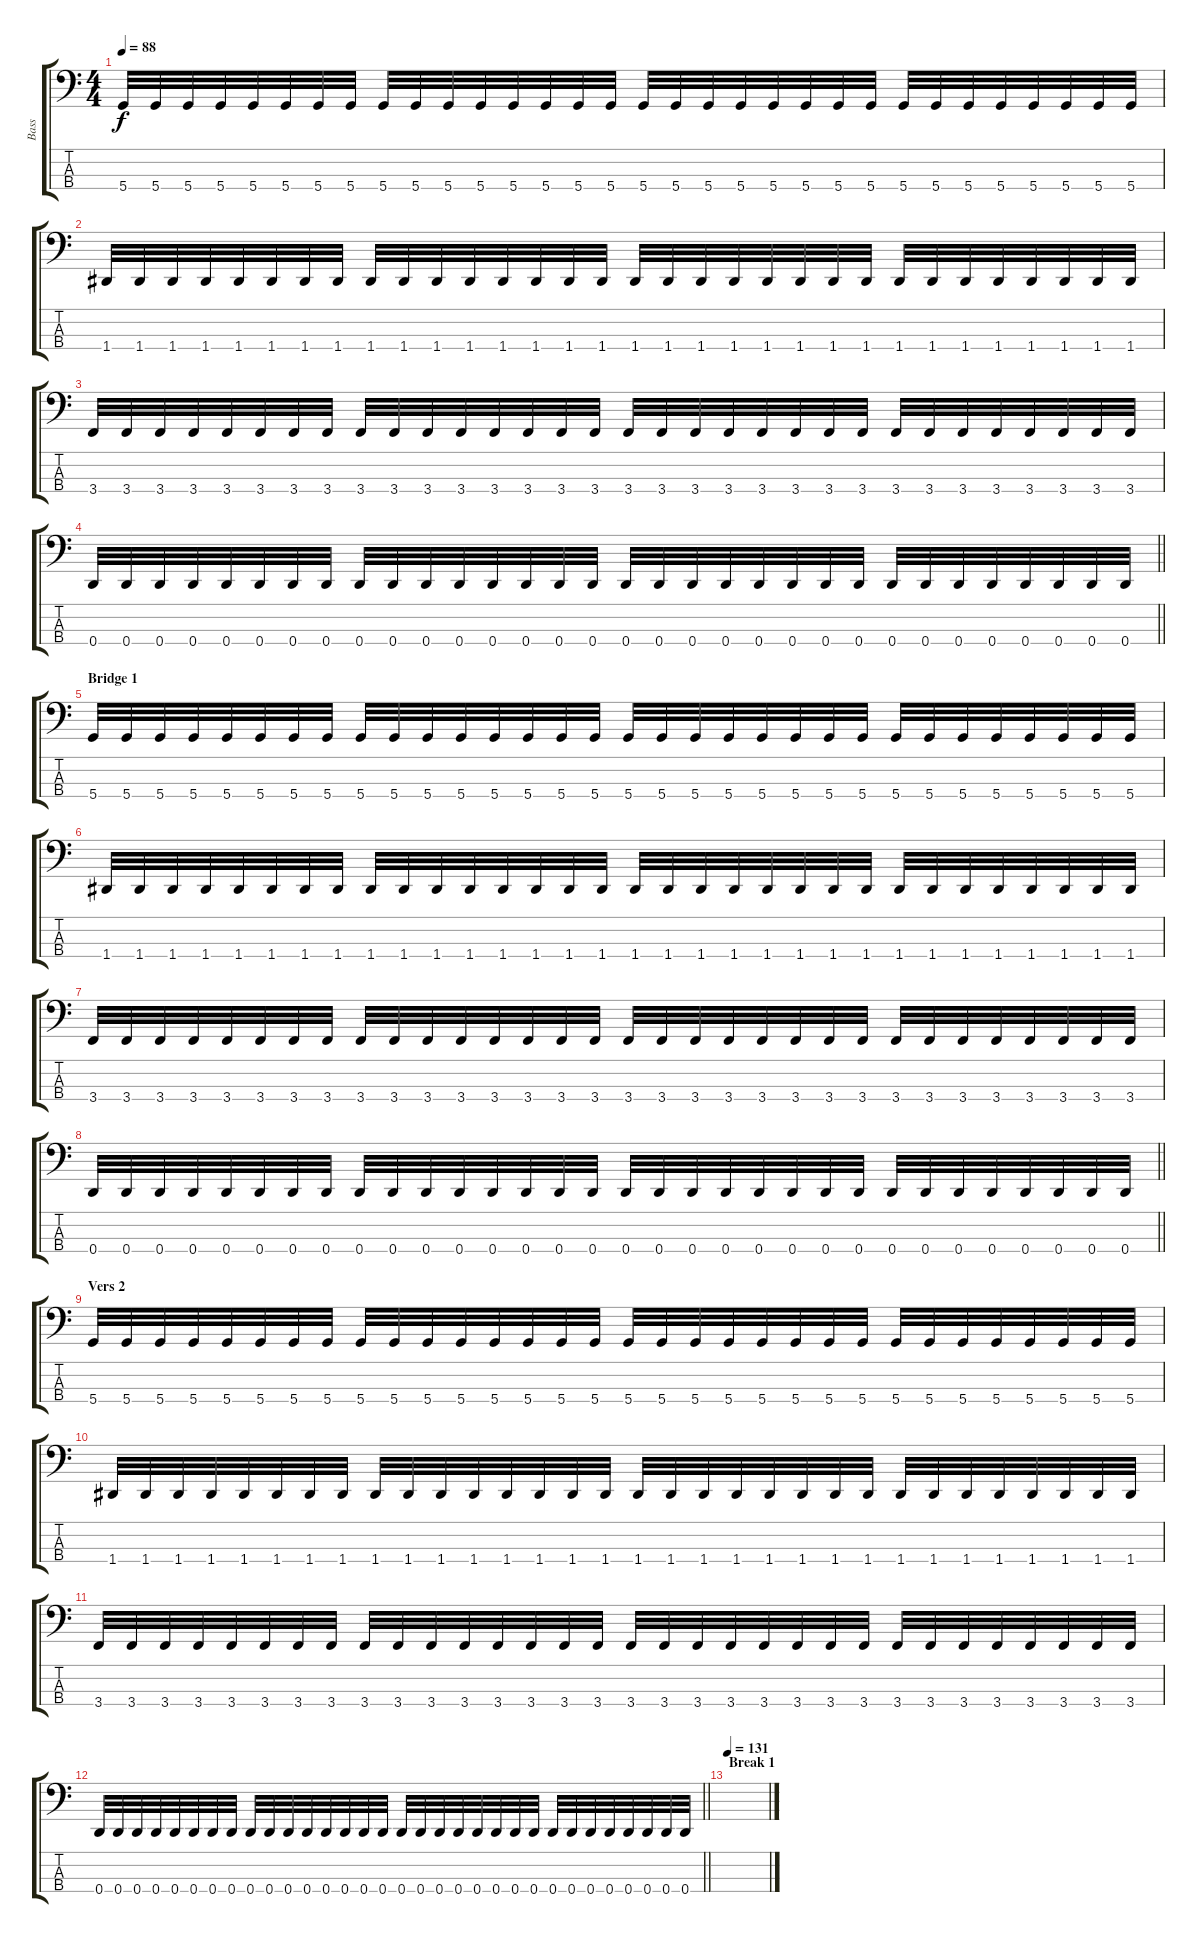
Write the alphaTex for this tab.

\track ("Bass" "Bass") {instrument electricbasspick}
\staff {score tabs}
\tuning (F2 C2 G1 D1) {hide}
\ts (4 4)
\tempo 88
\clef f4
\ks c
5.4.32{dy f} 5.4.32 5.4.32 5.4.32 5.4.32 5.4.32 5.4.32 5.4.32 5.4.32 5.4.32 5.4.32 5.4.32 5.4.32 5.4.32 5.4.32 5.4.32 5.4.32 5.4.32 5.4.32 5.4.32 5.4.32 5.4.32 5.4.32 5.4.32 5.4.32 5.4.32 5.4.32 5.4.32 5.4.32 5.4.32 5.4.32 5.4.32 |
1.4.32 1.4.32 1.4.32 1.4.32 1.4.32 1.4.32 1.4.32 1.4.32 1.4.32 1.4.32 1.4.32 1.4.32 1.4.32 1.4.32 1.4.32 1.4.32 1.4.32 1.4.32 1.4.32 1.4.32 1.4.32 1.4.32 1.4.32 1.4.32 1.4.32 1.4.32 1.4.32 1.4.32 1.4.32 1.4.32 1.4.32 1.4.32 |
3.4.32 3.4.32 3.4.32 3.4.32 3.4.32 3.4.32 3.4.32 3.4.32 3.4.32 3.4.32 3.4.32 3.4.32 3.4.32 3.4.32 3.4.32 3.4.32 3.4.32 3.4.32 3.4.32 3.4.32 3.4.32 3.4.32 3.4.32 3.4.32 3.4.32 3.4.32 3.4.32 3.4.32 3.4.32 3.4.32 3.4.32 3.4.32 |
\barLineRight lightlight
0.4.32 0.4.32 0.4.32 0.4.32 0.4.32 0.4.32 0.4.32 0.4.32 0.4.32 0.4.32 0.4.32 0.4.32 0.4.32 0.4.32 0.4.32 0.4.32 0.4.32 0.4.32 0.4.32 0.4.32 0.4.32 0.4.32 0.4.32 0.4.32 0.4.32 0.4.32 0.4.32 0.4.32 0.4.32 0.4.32 0.4.32 0.4.32 |
\section ("" "Bridge 1")
5.4.32 5.4.32 5.4.32 5.4.32 5.4.32 5.4.32 5.4.32 5.4.32 5.4.32 5.4.32 5.4.32 5.4.32 5.4.32 5.4.32 5.4.32 5.4.32 5.4.32 5.4.32 5.4.32 5.4.32 5.4.32 5.4.32 5.4.32 5.4.32 5.4.32 5.4.32 5.4.32 5.4.32 5.4.32 5.4.32 5.4.32 5.4.32 |
1.4.32 1.4.32 1.4.32 1.4.32 1.4.32 1.4.32 1.4.32 1.4.32 1.4.32 1.4.32 1.4.32 1.4.32 1.4.32 1.4.32 1.4.32 1.4.32 1.4.32 1.4.32 1.4.32 1.4.32 1.4.32 1.4.32 1.4.32 1.4.32 1.4.32 1.4.32 1.4.32 1.4.32 1.4.32 1.4.32 1.4.32 1.4.32 |
3.4.32 3.4.32 3.4.32 3.4.32 3.4.32 3.4.32 3.4.32 3.4.32 3.4.32 3.4.32 3.4.32 3.4.32 3.4.32 3.4.32 3.4.32 3.4.32 3.4.32 3.4.32 3.4.32 3.4.32 3.4.32 3.4.32 3.4.32 3.4.32 3.4.32 3.4.32 3.4.32 3.4.32 3.4.32 3.4.32 3.4.32 3.4.32 |
\barLineRight lightlight
0.4.32 0.4.32 0.4.32 0.4.32 0.4.32 0.4.32 0.4.32 0.4.32 0.4.32 0.4.32 0.4.32 0.4.32 0.4.32 0.4.32 0.4.32 0.4.32 0.4.32 0.4.32 0.4.32 0.4.32 0.4.32 0.4.32 0.4.32 0.4.32 0.4.32 0.4.32 0.4.32 0.4.32 0.4.32 0.4.32 0.4.32 0.4.32 |
\section ("" "Vers 2")
5.4.32 5.4.32 5.4.32 5.4.32 5.4.32 5.4.32 5.4.32 5.4.32 5.4.32 5.4.32 5.4.32 5.4.32 5.4.32 5.4.32 5.4.32 5.4.32 5.4.32 5.4.32 5.4.32 5.4.32 5.4.32 5.4.32 5.4.32 5.4.32 5.4.32 5.4.32 5.4.32 5.4.32 5.4.32 5.4.32 5.4.32 5.4.32 |
1.4.32 1.4.32 1.4.32 1.4.32 1.4.32 1.4.32 1.4.32 1.4.32 1.4.32 1.4.32 1.4.32 1.4.32 1.4.32 1.4.32 1.4.32 1.4.32 1.4.32 1.4.32 1.4.32 1.4.32 1.4.32 1.4.32 1.4.32 1.4.32 1.4.32 1.4.32 1.4.32 1.4.32 1.4.32 1.4.32 1.4.32 1.4.32 |
3.4.32 3.4.32 3.4.32 3.4.32 3.4.32 3.4.32 3.4.32 3.4.32 3.4.32 3.4.32 3.4.32 3.4.32 3.4.32 3.4.32 3.4.32 3.4.32 3.4.32 3.4.32 3.4.32 3.4.32 3.4.32 3.4.32 3.4.32 3.4.32 3.4.32 3.4.32 3.4.32 3.4.32 3.4.32 3.4.32 3.4.32 3.4.32 |
\barLineRight lightlight
0.4.32 0.4.32 0.4.32 0.4.32 0.4.32 0.4.32 0.4.32 0.4.32 0.4.32 0.4.32 0.4.32 0.4.32 0.4.32 0.4.32 0.4.32 0.4.32 0.4.32 0.4.32 0.4.32 0.4.32 0.4.32 0.4.32 0.4.32 0.4.32 0.4.32 0.4.32 0.4.32 0.4.32 0.4.32 0.4.32 0.4.32 0.4.32 |
\section ("" "Break 1")
\tempo 131
